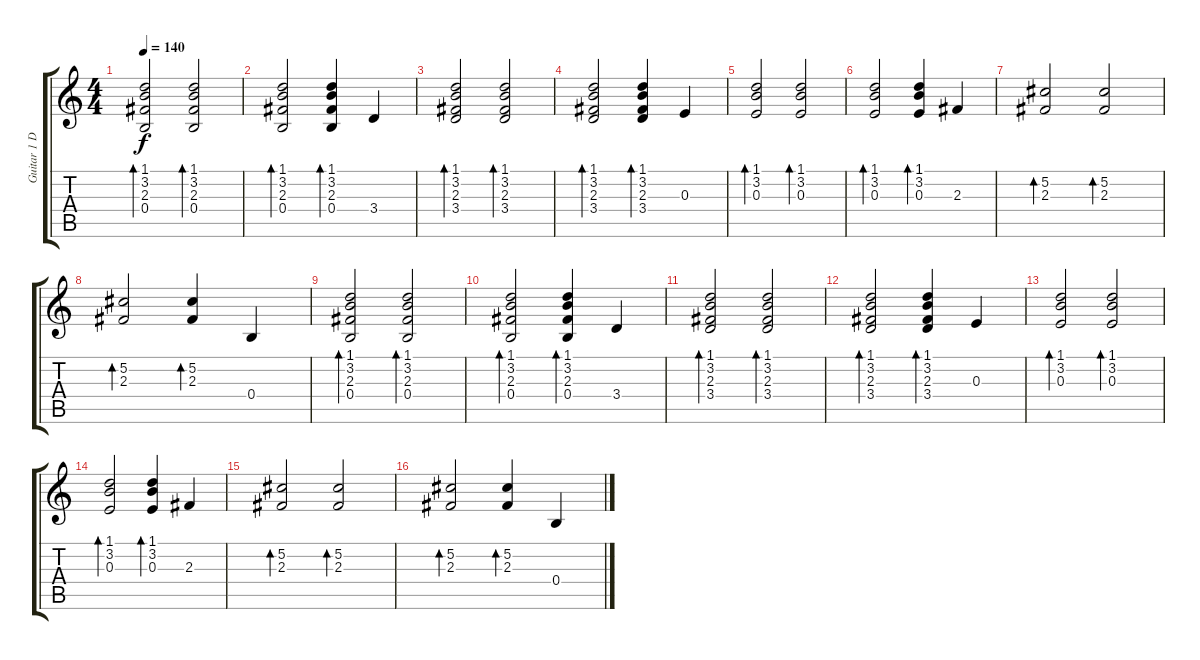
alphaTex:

\track ("Guitar 1 Disto" "Guitar 1 D") {instrument distortionguitar}
\staff {score tabs}
\tuning (Db4 Ab3 E3 B2 Gb2 B1) {hide}
\ts (4 4)
\tempo 140
\clef g2
\ks c
(1.1 3.2 2.3 0.4).2{bd 60 dy f} (1.1 3.2 2.3 0.4).2{bd 60} |
(1.1 3.2 2.3 0.4).2{bd 60} (1.1 3.2 2.3 0.4).4{bd 60} 3.4.4 |
(1.1 3.2 2.3 3.4).2{bd 60} (1.1 3.2 2.3 3.4).2{bd 60} |
(1.1 3.2 2.3 3.4).2{bd 60} (1.1 3.2 2.3 3.4).4{bd 60} 0.3.4 |
(1.1 3.2 0.3).2{bd 60} (1.1 3.2 0.3).2{bd 60} |
(1.1 3.2 0.3).2{bd 60} (1.1 3.2 0.3).4{bd 60} 2.3.4 |
(5.2 2.3).2{bd 60} (5.2 2.3).2{bd 60} |
(5.2 2.3).2{bd 60} (5.2 2.3).4{bd 60} 0.4.4 |
(1.1 3.2 2.3 0.4).2{bd 60} (1.1 3.2 2.3 0.4).2{bd 60} |
(1.1 3.2 2.3 0.4).2{bd 60} (1.1 3.2 2.3 0.4).4{bd 60} 3.4.4 |
(1.1 3.2 2.3 3.4).2{bd 60} (1.1 3.2 2.3 3.4).2{bd 60} |
(1.1 3.2 2.3 3.4).2{bd 60} (1.1 3.2 2.3 3.4).4{bd 60} 0.3.4 |
(1.1 3.2 0.3).2{bd 60} (1.1 3.2 0.3).2{bd 60} |
(1.1 3.2 0.3).2{bd 60} (1.1 3.2 0.3).4{bd 60} 2.3.4 |
(5.2 2.3).2{bd 60} (5.2 2.3).2{bd 60} |
(5.2 2.3).2{bd 60} (5.2 2.3).4{bd 60} 0.4.4
